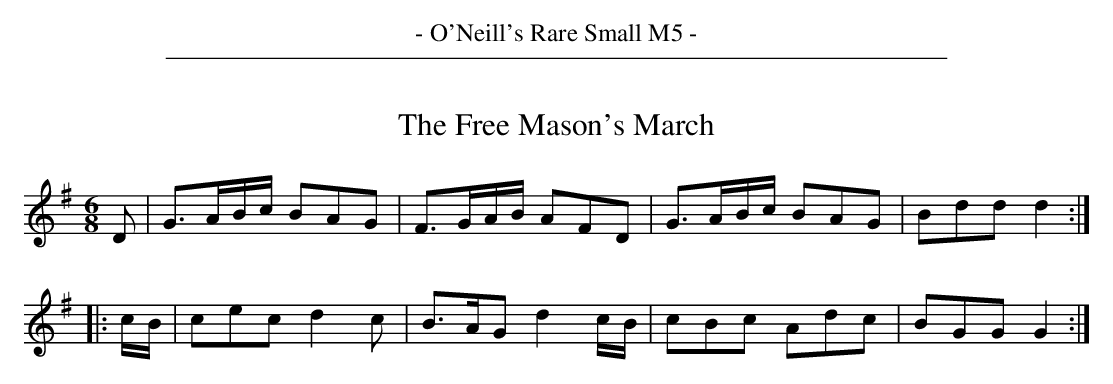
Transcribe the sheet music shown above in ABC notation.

X:1
T: The Free Mason's March
M: 6/8
L: 1/16
K: G
D2 |\
G3ABc B2A2G2 | F3GAB A2F2D2 | G3ABc B2A2G2 | B2d2d2 d4 ::
cB |\
c2e2c2 d4c2 | B3AG2 d4cB | c2B2c2 A2d2c2 | B2G2G2 G4 :|
